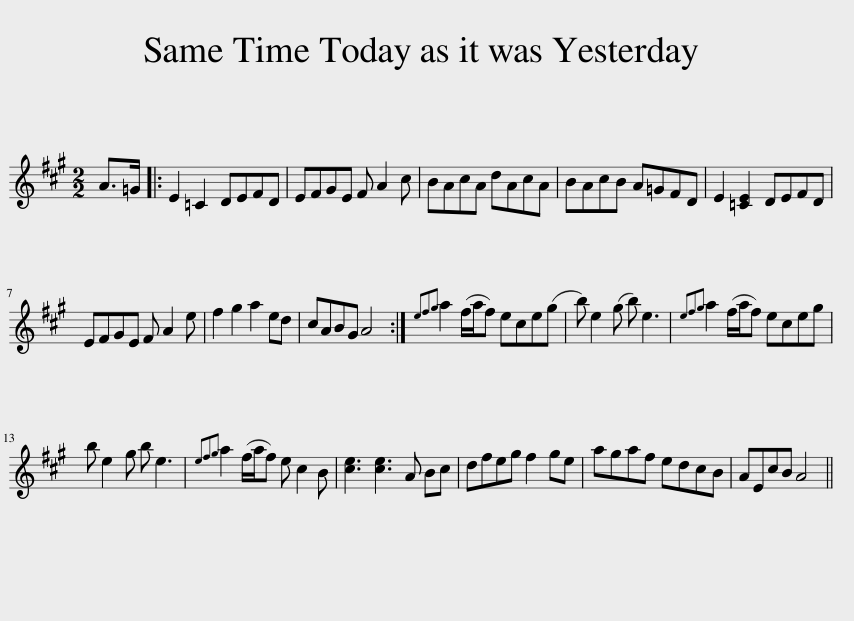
X:1
L:1/8
M:2/2
I:linebreak $
K:A
V:1 treble
V:1
 A>=G |: E2 =C2 DEFD | EFGE F A2 c | BAcA dAcA | BAcB A=GFD | %5
 E2 [=CE]2 DEFD |$ EFGE F A2 e | f2 g2 a2 ed | cABG A4 :|{efg} a2 (f/a/f) ece(g | %10
 b) e2 (g b) e3 |{efg} a2 (f/a/f) eceg |$ b e2 g b e3 |{efg} a2 (f/a/f) e c2 B | [ce]3 [ce]3 A Bc | %15
 dfeg f2 ge | agaf edcB | AEcB A4 || %18
